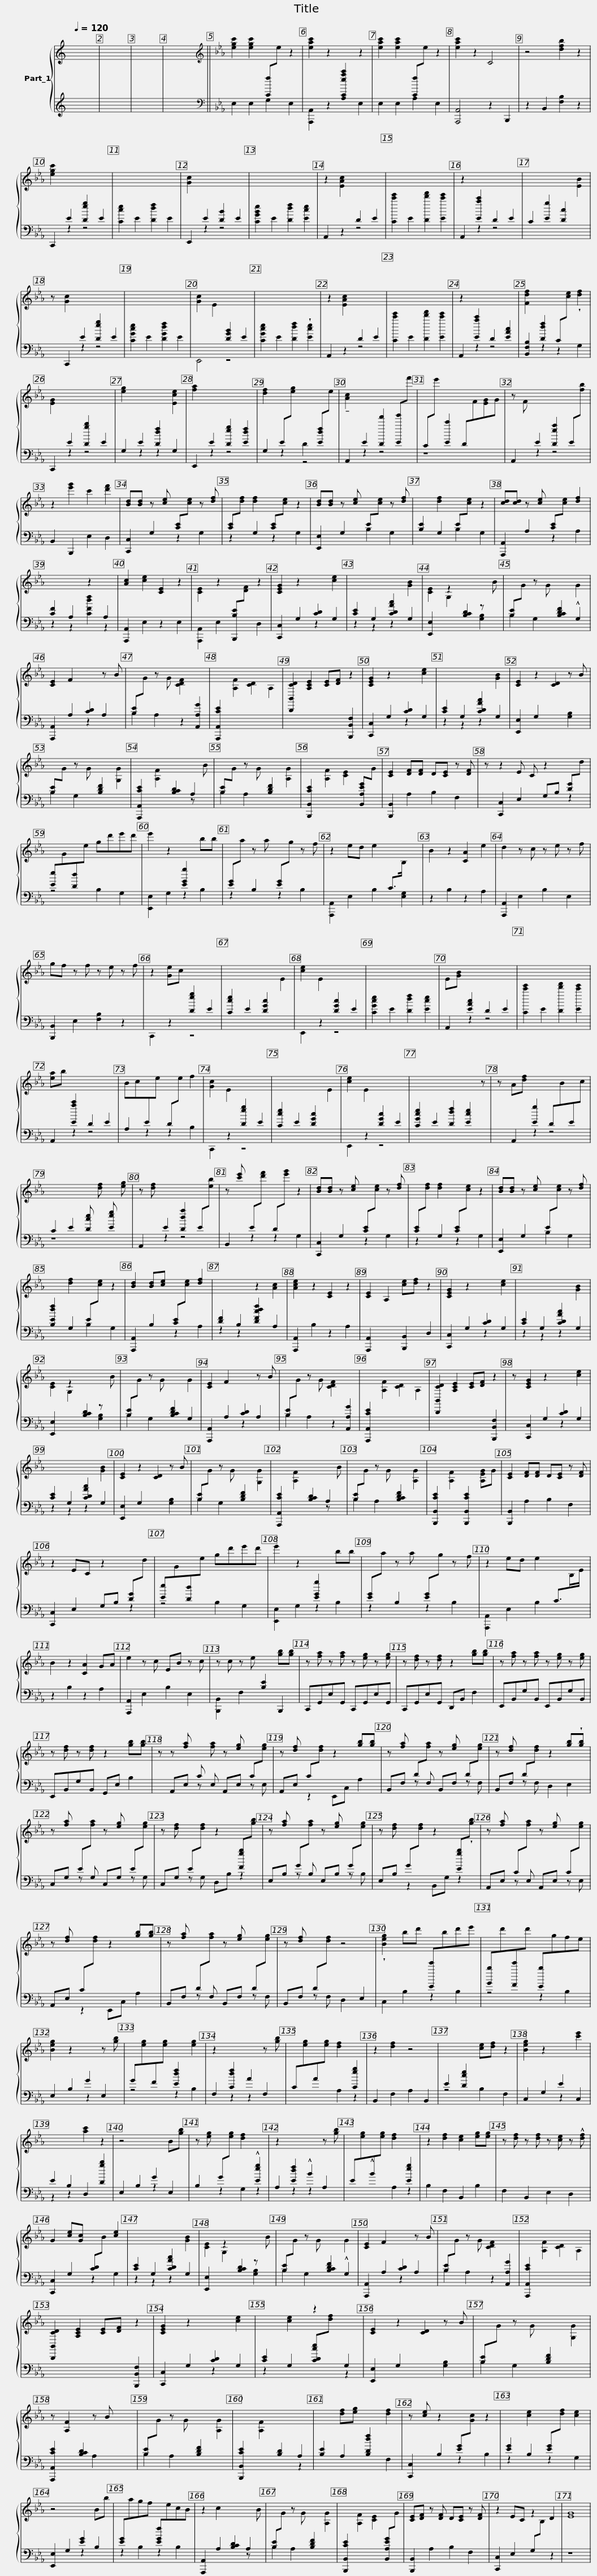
X:1
%%score { 1 | ( 2 3 4 ) }
L:1/8
Q:1/4=120
M:none
I:linebreak $
K:C
V:1 treble
V:2 treble
V:3 treble
V:4 treble
V:1
 x8 | x8 | x8 | x8 ||$[K:Eb][K:treble] [egc']2 [egc']2[I:staff +1] [Cf][I:staff -1]e z2 | %5
 [eac']2 z2[I:staff +1] [A,Ceac']2[I:staff -1] z2 | [eac']2 [eac']2[I:staff +1] [Cf][I:staff -1]e z2 | [eac']2 z2 C4 | z4 [dfb]2 z2 |$ [egc']2 x2[I:staff +1] [Deg]2 E2 | %10
 [Cce]2 E2 [Ddf]2 E2 |[I:staff -1] [Gc]2 x2[I:staff +1] [DB]2 E2 | [CGBe]2 E2 [Ddf]2 [Ece]2 |[I:staff -1] z2 [EAc]2 x2[I:staff +1] E2 |$ [Cc'e']2 E2 [Dd'f']2 [Ec'e']2 | %15
[I:staff -1] z2[I:staff +1] [Eac']2[I:staff -1] x2[I:staff +1] E2 | C2 [Eg]2 [Dc]2[I:staff -1] [EB]2 | z [Gc]2 x2[I:staff +1] [Deg]2 E2 | [CGce]2 E2 [DGdf]2 E2 |$[I:staff -1] [Gc]2 E2[I:staff +1] [DGB]2 E2 | %20
 [CGce]2 E2 [Ddf]2 !wedge![Ece]2 |[I:staff -1] z2 [EAc]2 x2[I:staff +1] E2 | [Cc'e']2 E2 [Dd'f']2 [Ec'e']2 |[I:staff -1] z2[I:staff +1] [Eac']2[I:staff -1] x2[I:staff +1] [EAc]2 |$[I:staff -1] [Fdf]2[I:staff +1] [Ddf]2[I:staff -1] x2 !wedge![df]2 | %25
 [EG]2 x2[I:staff +1] [Dgb]2 E2 |[I:staff -1] [eg]2 x2[I:staff +1] [Ddf]2[I:staff -1] [Ece]2 | [fa]2 x2[I:staff +1] [Deg]2 [Edf]2 |[I:staff -1] [df]2 x4[I:staff +1] [Edf][I:staff -1]e |$ !tenuto![Ac]2 x2[I:staff +1] [Df']2 [Eg'][I:staff -1]f' | %30
[I:staff +1] C[I:staff -1]e'[I:staff +1] [Ec']2 D[I:staff -1]F[EG]G | z F x2[I:staff +1] [Dea]2 E[I:staff -1][fb] | z2 [e'g']2 c'2 [d'f']2 |$ [Bd][Bd] z [ce] x2 z [df] |[I:staff +1] [CE][I:staff -1][df] [df]2 x2 z2 | %35
 [Bd][Bd] z [ce] x2 z [df] |[I:staff +1] [B,E]2 G,2 E[I:staff -1][ce] z2 |$ [cd][cd] z [ce] x2 [df]2 |[I:staff +1] [CF]2 A,2[I:staff -1] z2[I:staff +1] A,2 |[I:staff -1] [Ac]2 [ce]2 [CE]2 z2 | %40
 [CE]2 z2[I:staff +1] [B,,,B,E][I:staff -1][DF] z2 | [CEG]2 z2 x2 [ce]2 |$[I:staff +1] [CE]2 G,2 [CDAc]2 G,2 |[I:staff -1] [CE]2 z2[I:staff +1] [B,CD]2[I:staff -1] x B |[I:staff +1] [B,E][I:staff -1]G z G[I:staff +1] [B,CDF]2 G,2 | %45
[I:staff -1] [CE]2 F2 x2 z B |$[I:staff +1] [B,E][I:staff -1]G z G [CDF]2[I:staff +1] [A,,A,G]2 | [A,,,A,,CE]2[I:staff -1] [A,F]2 [CD]2 A,2 | [B,,,B,,CD]2 [A,CE]2 [CE][DF] z2 | [CEG]2 z2 x2 [ce]2 |$ %50
[I:staff +1] [CE]2 G,2 [CDAc]2 G,2 |[I:staff -1] [CE]2 z2 [CD]2 z B |[I:staff +1] [B,E][I:staff -1]G z G[I:staff +1] [B,DF]2[I:staff -1] [G,G]2 |[I:staff +1] [A,,,A,,CE]2[I:staff -1] [A,F]2[I:staff +1] [B,CD]2 A,2 |$ [B,E][I:staff -1]G z G[I:staff +1] [B,DF]2[I:staff -1] [A,G]2 | %55
[I:staff +1] [B,,,B,,CE]2[I:staff -1] [A,F]2 [CE]2[I:staff +1] [B,,A,EG][I:staff -1]G | [CE]2 [DF][DF] D[CE] z [DF] | z z2 E C z2 x2 |$[I:staff +1] [Ee][I:staff -1]G[I:staff +1][Dd][I:staff -1]e gd'e'd' | e'2 z2[I:staff +1] [EGg]2[I:staff -1] bb | %60
[I:staff +1] [EG][I:staff -1]a z a x2 z f |$ z2 ed e2[I:staff +1] C>[I:staff -1]B, x3/2 | B2 z2 [CA]2 e2 | d2 z c z e z f | gf z f z e z f |$ %65
 z2 [Ge]c[I:staff +1] [Deg]2 E2 | [Cce]2 E2 [DGc]2[I:staff -1] E2 | [ce]2 E2[I:staff +1] [DGc]2 E2 | [CGce]2 E2 [Ddf]2 [Ece]2 |[I:staff -1] E[GB][I:staff +1] [EAc]2[I:staff -1] x2[I:staff +1] E2 |$ %70
 [Cc'e']2 E2 [Dd'f']2 [Ec'e']2 |[I:staff -1] [ea]b[I:staff +1] [Eac']2[I:staff -1] x2[I:staff +1] E2 |[I:staff -1] Bc[I:staff +1]E[I:staff -1]e x2 f2 | [Gc]2 E2[I:staff +1] [Deg]2 E2 | [Cce]2 E2 [DGc]2[I:staff -1] E2 |$ %75
 [ce]2 E2[I:staff +1] [DGc]2 E2 | [CGce]2 E2 [Ddf]2 [Ece]2[I:staff -1] z | z A[df][I:staff +1] [Eg]2[I:staff -1] x4 |[I:staff +1] C2 E2 [Dce][I:staff -1] [df][I:staff +1] [Eeg][I:staff -1] [eg] |$ z [df] x2[I:staff +1] [Dda]2 E[I:staff -1][eb] | %80
 z [c'e'] x4 z2 | [Bd][Bd] z [ce] x2 z [df] |[I:staff +1] [CE][I:staff -1][df] [df]2 x2 z2 |$ [Bd][Bd] z [ce] x2 z [df] |[I:staff +1] [B,Edf]2[I:staff -1] [df]2 x2 z2 | %85
 [Bd]2 [Bd][ce] x2 [df]2 |[I:staff +1] [DF]2 B,2[I:staff -1] z2[I:staff +1] A,2 |$[I:staff -1] [Ace]2 z2 [CE]2 z2 | [CE]2 A,2 [ce][df] z2 | [CEG]2 z2 x2 [ce]2 | %90
[I:staff +1] [CE]2 G,2 [CDAc]2 G,2 |[I:staff -1] [CE]2 z2[I:staff +1] [B,CD]2[I:staff -1] x B |$[I:staff +1] [B,E][I:staff -1]G z G[I:staff +1] [B,CDF]2 G,2 |[I:staff -1] [CE]2 F2 x2 z B |[I:staff +1] [B,E][I:staff -1]G z G [CDF]2[I:staff +1] [A,,A,G]2 | %95
 [A,,,A,,CE]2[I:staff -1] [A,F]2 [CD]2 A,2 |$ [B,,,B,,CD]2 [A,CE]2 [CE][DF] z2 | z [CEG]2 z2 x2 [ce]2 |[I:staff +1] [CE]2 G,2 [CDAc]2 G,2 |[I:staff -1] [CE]2 z2 [CD]2 z B |$ %100
[I:staff +1] [B,E][I:staff -1]G z G[I:staff +1] [B,DF]2[I:staff -1] [G,G]2 |[I:staff +1] [A,,,A,,CE]2[I:staff -1] [A,F]2[I:staff +1] [B,CD]2 A,2 | [B,E][I:staff -1]G z G[I:staff +1] [B,CDF]2[I:staff -1] [A,G]2 |[I:staff +1] [B,,,B,,CE]2[I:staff -1] [A,F]2[I:staff +1] [B,,,B,,CE]2[I:staff -1] [A,EG]G |$ [CE]2 [DF][DF] D[CE] z [DF] | %105
 z2 EC z2 x2 |[I:staff +1] [Ee][I:staff -1]G[I:staff +1][Dd][I:staff -1]e gd'e'd' |$ e'2 z2[I:staff +1] [EGg]2[I:staff -1] bb |[I:staff +1] [EG][I:staff -1]a z a x2 z f | z2 ed e2[I:staff +1] C>[I:staff -1]B,E/ | %110
 B2 z2 [CA]2 GA |$ e2 z c EB z c | z c z e[I:staff +1] [B,E]2 B,,,2 |[I:staff -1] z [fa] z [fa] z [eg] z [eg] |$ z [df] z [df] z2 [gb][gb] | %115
 z [fa] z [fa] z [eg] z [eg] | z [df] z [df] z2 [gb][gb] |$ z z [fa] x2 z [eg] x2 | z [df] x2 z2 [gb][gb] | z [fa] x2 z [eg] x2 |$ %120
 z [df] x2 z2 [gb]!wedge![gb] | z [fa] x2 z [eg] x2 | z [df] x2 z2[I:staff +1] [Fgb][I:staff -1][gb] |$ z [fa] x2 z [eg] x2 | z [df] x2 z2[I:staff +1] [Egb][I:staff -1]!wedge![gb] | %125
 z [fa] x2 z [eg] x2 |$ z [df] x2 z2 [gb][gb] | z [fa] x2 z [eg] x2 | z [df] x2 z4 |$ !wedge![Beg]2 bd'[I:staff +1] [Ee'][I:staff -1]bd'e' | %130
[I:staff +1] [Gb][I:staff -1]d'[I:staff +1][Fe'][I:staff -1]d'[I:staff +1] [Eb][I:staff -1]gfe | [Beg]2 z2 x2 z [gb] |[I:staff +1] G[I:staff -1][eg][I:staff +1]F[I:staff -1][eg][I:staff +1] [Edf]2[I:staff -1] [eg]2 |$ z2[I:staff +1] [Cdf]2[I:staff -1] x2 z [gb] |[I:staff +1] C[I:staff -1][eg][I:staff +1]A[I:staff -1][eg] [df]2[I:staff +1] [Ceg]2 | %135
[I:staff -1] z2 [df]2 z4 |[I:staff +1] E2 [Dce]2[I:staff -1] [ce][df] z2 | [Beg]2 z2 x2 [c'e']2 |$[I:staff +1] E2 B,2 D,2[I:staff -1] z2 | z4 x2 B[gb] | %140
 z [eg] x2 [df]2[I:staff +1] !^![Eeg]2 |[I:staff -1] z2[I:staff +1] [Edf]2[I:staff -1] x2 z [gb] |[I:staff +1] E[I:staff -1][eg][I:staff +1]!^!B[I:staff -1][eg] [df]2[I:staff +1] [Eeg]2 |$[I:staff -1] z2 [df]2 [ce]2 [eg][eg] | z [df] z [df] z [ce] z !^![df] | %145
 G2 [ce][Gc] x2 [ce]2 |[I:staff +1] [CE]2 G,2 [CDAc]2 G,2 |$[I:staff -1] [CE]2 z2[I:staff +1] [B,CD]2[I:staff -1] x B |[I:staff +1] [B,E][I:staff -1]G z G[I:staff +1] [B,CDF]2 G,2 |[I:staff -1] [CE]2 F2 x2 z B | %150
[I:staff +1] [B,E][I:staff -1]G z G [CDF]2[I:staff +1] [A,,A,G]2 |$ [A,,,A,,CE]2[I:staff -1] [A,F]2 [CD]2 A,2 | [B,,,B,,CD]2 [A,CE]2 [CE][DF] z2 | [CEG]2 z2 x2 [ce]2 |[I:staff +1] [CE]2 G,2[I:staff -1] z2[I:staff +1] G,2 | %155
[I:staff -1] [CE]2 z2 [CD]2 z B |$[I:staff +1] [B,E][I:staff -1]G z G[I:staff +1] [B,DF]2[I:staff -1] [G,G]2 | z [A,F]2 z B x3 |[I:staff +1] [B,E][I:staff -1]G z G[I:staff +1] [B,DF]2[I:staff -1] [A,G]2 |[I:staff +1] [B,,,B,,CE]2[I:staff -1] [A,F]2[I:staff +1] [B,D]2 A,2 |$ %160
 [B,E]2 A,2 [B,Ddf]2[I:staff -1] [df]2 | z [ce] z2 x2 z2 |[I:staff +1] [EG]2 B,2 [EG][I:staff -1][df] [ce]2 | z4 x2 Bb |$[I:staff +1] [EG][I:staff -1]agf[I:staff +1] [EGf][I:staff -1]ecB | %165
 z2 c2[I:staff +1] [B,CD]2 A,2 | [B,E][I:staff -1]G z G[I:staff +1] [B,DF]2[I:staff -1] [A,G]2 |[I:staff +1] [B,,,B,,CE]2[I:staff -1] [A,F]2 [CE]2[I:staff +1] [B,,A,EG][I:staff -1]G |$ [CE][DF] z [DF] D[CE] z [DF] | z2 EC z2 D2 | %170
 [EG]8 | %171
V:2
 x8 | x8 | x8 | x8 ||$[K:Eb][K:bass] E,2 E,2 G,2 E,2 | %5
 [A,,,A,,]2 z2 x2 E,2 | E,2 E,2 A,2 E,2 | [A,,,A,,]4 z2 B,,,2 | z2 B,,2 [F,B,]2 z2 |$ C,,2 E2 z4 | %10
 x8 | E,,2 E2 z4 | x8 | A,,2 z2 D2 x2 |$ x8 | %15
 A,,2 z2 D2 x2 | x8 | x C,,2 E2 z4 | x8 |$ E,,4 z4 | %20
 x8 | A,,2 z2 D2 x2 | x8 | A,,2 z2 D2 x2 |$ [B,,F,B,]2 z2 C[I:staff -1][ce][I:staff +1] x2 | %25
 C,,2 E2 z4 | G,2 E2 z2 G,2 | E,,2 E2 z4 | G,2 E[I:staff -1][eg][I:staff +1] x4 |$ A,,2 E2 z4 | %30
 z8 | A,,2 E2 z4 | B,,2 B,,,2 E,2 D,2 |$ [C,,C,]2 G,2 [CE][I:staff -1][ce][I:staff +1] x2 | z2 G,2 [CE][I:staff -1][ce][I:staff +1] x2 | %35
 [E,,E,]2 G,2 E[I:staff -1][ce][I:staff +1] x2 | x2[I:staff -1] [df]2[I:staff +1] x4 |$ [A,,,A,,]2 A,2 [CE][I:staff -1][ce][I:staff +1] x2 | z2 x6 | [A,,,A,,]2 E,2 z2 E,2 | %40
 [A,,,A,,]2 E,2 x2 D,2 | [C,,C,]2 G,2 [CD]2 G,2 |$ z2 x2 z2 x2 | [E,,E,]2 x6 | B,2 G,2 x4 | %45
 [A,,,A,,]2 A,2 [CD]2 A,2 |$ B,2 A,2 z2 x2 | x8 | x6 [B,,,B,,F,]2 | [C,,C,]2 G,2 [CD]2 G,2 |$ %50
 z2 x2 z2 x2 | [E,,E,]2 G,2 x4 | B,2 G,2 x4 | x6 z[I:staff -1] B |$[I:staff +1] B,2 A,2 x4 | %55
 x8 | [B,,,B,,]2 A,2 B,2 F,2 | x [C,,C,]2 E,2 G,B, [DG][I:staff -1]d |$[I:staff +1] z4 B,2 G,2 | [E,,E,]2 G,2 z2 B,2 | %60
 z2 B,2 [EG][I:staff -1]g[I:staff +1] x2 |$ [A,,,A,,]2 E,2 B,2 x3/2 [E,G,]2 | z2 B,2 z2 A,2 | [A,,,A,,]2 E,2 B,2 E,2 | [B,,,B,,]2 E,2 [F,B,]2 z2 |$ %65
 C,,2 z2 z4 | x8 | E,,2 z2 z4 | x8 | A,,2 z2 D2 x2 |$ %70
 x8 | A,,2 z2 D2 x2 | A,2 z2 D[I:staff -1]e[I:staff +1] x2 | C,,2 z2 z4 | x8 |$ %75
 E,,2 z2 z4 | x9 | x A,,2 z2 D[I:staff -1]B[I:staff +1]E[I:staff -1]c |[I:staff +1] z8 |$ A,,2 E2 z4 | %80
 B,,2 E[I:staff -1][d'f'][I:staff +1] x4 | [C,,C,]2 G,2 [CE][I:staff -1][ce][I:staff +1] x2 | z2 G,2 [CE][I:staff -1][ce][I:staff +1] x2 |$ [E,,E,]2 G,2 E[I:staff -1][ce][I:staff +1] x2 | x2 G,2 E[I:staff -1][ce][I:staff +1] x2 | %85
 [A,,,A,,]2 B,2 [CE][I:staff -1][ce][I:staff +1] x2 | z2 x6 |$ [A,,,A,,]2 B,2 z2 A,2 | [A,,,A,,]2 x2 [B,,,B,,]2 D,2 | [C,,C,]2 G,2 [CD]2 G,2 | %90
 z2 x2 z2 x2 | [E,,E,]2 x6 |$ B,2 G,2 x4 | [A,,,A,,]2 A,2 [CD]2 A,2 | B,2 A,2 z2 x2 | %95
 x8 |$ x6 [B,,,B,,F,]2 | x [C,,C,]2 G,2 [CD]2 G,2 | z2 x2 z2 x2 | [E,,E,]2 G,2 x4 |$ %100
 B,2 G,2 x4 | x6 z[I:staff -1] B |[I:staff +1] B,2 A,2 x4 | x8 |$ [B,,,B,,]2 A,2 B,2 F,2 | %105
 [C,,C,]2 E,2 G,B, [DG][I:staff -1]d |[I:staff +1] z4 B,2 G,2 |$ [E,,E,]2 G,2 z2 B,2 | z2 B,2 [EG][I:staff -1]g[I:staff +1] x2 | [A,,,A,,]2 E,2 B,2 x5/2 | %110
 z2 B,2 z2 A,2 |$ [A,,,A,,]2 E,2 B,2 E,2 | [B,,,B,,]2 F,2 x4 | C,,G,,E,G,, C,,G,,E,G,, |$ C,,G,,E,G,, D,,B,, F,2 | %115
 E,,B,,G,B,, E,,B,,G,B,, | E,,B,,G,B,, G,,E, B,2 |$ x A,,E, C[I:staff -1] [fa][I:staff +1] x4 | A,,E, C[I:staff -1][df][I:staff +1] x4 | B,,F, D[I:staff -1][fa][I:staff +1] x4 |$ %120
 B,,F, D[I:staff -1][df][I:staff +1] x4 | C,G, E[I:staff -1][fa][I:staff +1] x4 | C,G, E[I:staff -1][df][I:staff +1] x4 |$ E,B, G[I:staff -1][fa][I:staff +1] x4 | E,B, G[I:staff -1][df][I:staff +1] x4 | %125
 A,,E, C[I:staff -1][fa][I:staff +1] x4 |$ A,,E, C[I:staff -1][df][I:staff +1] x4 | B,,F, D[I:staff -1][fa][I:staff +1] x4 | B,,F, D[I:staff -1][df][I:staff +1] x2 E,2 |$ C,2 B,2 z2 B,2 | %130
 z4 z2 B,2 | E,2 B,2 G2 E,2 | z4 z2 B,2 |$ F,2 z2 A2 F,2 | x4 A,2 z2 | %135
 B,,2 F,2 A,2 B,,2 | z4 B,2 F,2 | C,2 G,2 E2 C,2 |$ z2 x6 | E,2 B,2 G2 E,2 | %140
 B,2 G[I:staff -1][eg][I:staff +1] x4 | A,2 z2 !^!B2 A,2 | x4 A,2 z2 |$ B,2 F,2 B,,2 B,2 | F,2 B,,2 E,2 D,2 | %145
 [C,,C,]2 G,2 [CD][I:staff -1]B[I:staff +1] x2 | z2 x2 z2 x2 |$ [E,,E,]2 x6 | B,2 G,2 x4 | [A,,,A,,]2 A,2 [CD]2 A,2 | %150
 B,2 A,2 z2 x2 |$ x8 | x6 [B,,,B,,F,]2 | [C,,C,]2 G,2 [CD]2 G,2 | z2 x6 | %155
 [E,,E,]2 G,2 x4 |$ B,2 G,2 x4 | [A,,,A,,CE]2 [B,CD]2 x4 | B,2 A,2 x4 | x6 z2 |$ %160
 x2[I:staff -1] [df][eg][I:staff +1] x4 | [C,,C,]2 B,2 [EG][I:staff -1][Gc][I:staff +1] x2 | z2 x2 z2 G,2 | [E,,E,]2 G,2 [EG]2 B,2 |$ z2 B,2 z2 B,2 | %165
 [A,,,A,,]2 A,2 x3[I:staff -1] B |[I:staff +1] B,2 A,2 x4 | x8 |$ [B,,,B,,]2 A,2 B,2 F,2 | [C,,C,]2 E,2 G,[I:staff -1]B,[I:staff +1] x2 | %170
 z8 | %171
V:3
 x8 | x8 | x8 | x8 ||$[K:Eb][K:bass] x8 | %5
 x8 | x8 | x8 | x8 |$ x2 z2 x4 | %10
 x8 | x2 z2 x4 | x8 | x4 z4 |$ x8 | %15
 x4 z4 | x8 | x3 z2 x4 | x8 |$ x8 | %20
 x8 | x4 z4 | x8 | x4 z4 |$ x4 z2 G,2 | %25
 x2 z2 x4 | x2 z2 x4 | x2 z2 x4 | x2 z2 D2 x2 |$ x2 z2 x4 | %30
 x8 | x2 z2 x4 | x8 |$ x4 z2 G,2 | x4 z2 G,2 | %35
 x4 B,2 G,2 | x4 B,2 G,2 |$ x4 z2 A,2 | x2 z2 [CFdf]2 z2 | x8 | %40
 x8 | x4 z2 x2 |$ x2 z2 x2[I:staff -1] [GB]2 | x2 G,2 x2[I:staff +1] z x | x6[I:staff -1] !^!G2 | %45
 x4[I:staff +1] z2 x2 |$ x8 | x8 | x8 | x4 z2 x2 |$ %50
 x2 z2 x2[I:staff -1] [GB]2 | x6[I:staff +1] [G,B,]2 | x8 | x8 |$ x8 | %55
 x8 | x8 | x7 z2 |$ x8 | x8 | %60
 x4 z2 B,2 |$ x19/2 | x8 | x8 | x8 |$ %65
 x8 | x8 | x8 | x8 | x4 z4 |$ %70
 x8 | x4 z4 | x4 z2 B,2 | x8 | x8 |$ %75
 x8 | x9 | x5 z4 | x8 |$ x2 z2 x4 | %80
 x2 z2 D[I:staff -1][e'g'] x2 | x4[I:staff +1] z2 G,2 | x4 z2 G,2 |$ x4 B,2 G,2 | x4 B,2 G,2 | %85
 x4 z2 A,2 | x2 z2 [DFcdf]2[I:staff -1] [Ac]2 |$ x8 | x8 | x4[I:staff +1] z2 x2 | %90
 x2 z2 x2[I:staff -1] [GB]2 | x2 G,2 x2[I:staff +1] z x |$ x6[I:staff -1] G2 | x4[I:staff +1] z2 x2 | x8 | %95
 x8 |$ x8 | x5 z2 x2 | x2 z2 x2[I:staff -1] [GB]2 | x6[I:staff +1] [G,B,]2 |$ %100
 x8 | x8 | x8 | x8 |$ x8 | %105
 x6 z2 | x8 |$ x8 | x4 z2 B,2 | x17/2 | %110
 x8 |$ x8 | x6[I:staff -1] [gb][gb] | x8 |$ x8 | %115
 x8 | x8 |$ x3[I:staff +1] z E, A,,E, C[I:staff -1][eg] | x2[I:staff +1] z2 E,,C, A,2 | x2 z F, B,,F, D[I:staff -1][eg] |$ %120
 x2[I:staff +1] z F, D,2 E,2 | x2 z G, C,G, E[I:staff -1][eg] | x2[I:staff +1] z G, D,B, z2 |$ x2 z B, E,B, G[I:staff -1][eg] | x2[I:staff +1] z2 B,,G, z2 | %125
 x2 z E, A,,E, C[I:staff -1][eg] |$ x2[I:staff +1] z2 E,,C, A,2 | x2 z F, B,,F, D[I:staff -1][eg] | x2[I:staff +1] z F, D,2 x2 |$ x8 | %130
 x8 | x4 z2 x2 | x8 |$ x4 z2 x2 | x8 | %135
 x8 | x8 | x4 z2 x2 |$ x2 z2[I:staff -1] [ac']2[I:staff +1] [Dgb]2 | x4 z2 x2 | %140
 x2 z2 G,2 z2 | x4 z2 x2 | x8 |$ x8 | x8 | %145
 x4 z2 G,2 | x2 z2 x2[I:staff -1] [GB]2 |$ x2 G,2 x2[I:staff +1] z x | x6[I:staff -1] !^!G2 | x4[I:staff +1] z2 x2 | %150
 x8 |$ x8 | x8 | x4 z2 x2 | x2[I:staff -1] [ce]2[I:staff +1] [CDce][I:staff -1][df][I:staff +1] z2 | %155
 x6 [G,B,]2 |$ x8 | x3 A,2 x3 | x8 | x8 |$ %160
 x6 F,2 | x4 z2 B,2 | x2[I:staff -1] [ce]2 x4 | x4[I:staff +1] z2 x2 |$ x8 | %165
 x6 z x | x8 | x8 |$ x8 | x6 z2 | %170
 x8 | %171
V:4
 x8 | x8 | x8 | x8 ||$[K:Eb][K:bass] x8 | %5
 x8 | x8 | x8 | x8 |$ x8 | %10
 x8 | x8 | x8 | x8 |$ x8 | %15
 x8 | x8 | x9 | x8 |$ x8 | %20
 x8 | x8 | x8 | x8 |$ x8 | %25
 x8 | x8 | x8 | x4 z4 |$ x8 | %30
 x8 | x8 | x8 |$ x8 | x8 | %35
 x8 | x8 |$ x8 | x8 | x8 | %40
 x8 | x8 |$ x8 | x6 [G,B,]2 | x8 | %45
 x8 |$ x8 | x8 | x8 | x8 |$ %50
 x8 | x8 | x8 | x8 |$ x8 | %55
 x8 | x8 | x9 |$ x8 | x8 | %60
 x8 |$ x19/2 | x8 | x8 | x8 |$ %65
 x8 | x8 | x8 | x8 | x8 |$ %70
 x8 | x8 | x8 | x8 | x8 |$ %75
 x8 | x9 | x9 | x8 |$ x8 | %80
 x4 z2 G,2 | x8 | x8 |$ x8 | x8 | %85
 x8 | x8 |$ x8 | x8 | x8 | %90
 x8 | x6 [G,B,]2 |$ x8 | x8 | x8 | %95
 x8 |$ x8 | x9 | x8 | x8 |$ %100
 x8 | x8 | x8 | x8 |$ x8 | %105
 x8 | x8 |$ x8 | x8 | x17/2 | %110
 x8 |$ x8 | x8 | x8 |$ x8 | %115
 x8 | x8 |$ x7 z E, | x8 | x6 z F, |$ %120
 x8 | x6 z G, | x8 |$ x6 z B, | x8 | %125
 x6 z E, |$ x8 | x6 z F, | x8 |$ x8 | %130
 x8 | x8 | x8 |$ x8 | x8 | %135
 x8 | x8 | x8 |$ x8 | x8 | %140
 x8 | x8 | x8 |$ x8 | x8 | %145
 x8 | x8 |$ x6 [G,B,]2 | x8 | x8 | %150
 x8 |$ x8 | x8 | x8 | x8 | %155
 x8 |$ x8 | x8 | x8 | x8 |$ %160
 x8 | x8 | x8 | x8 |$ x8 | %165
 x8 | x8 | x8 |$ x8 | x8 | %170
 x8 | %171
